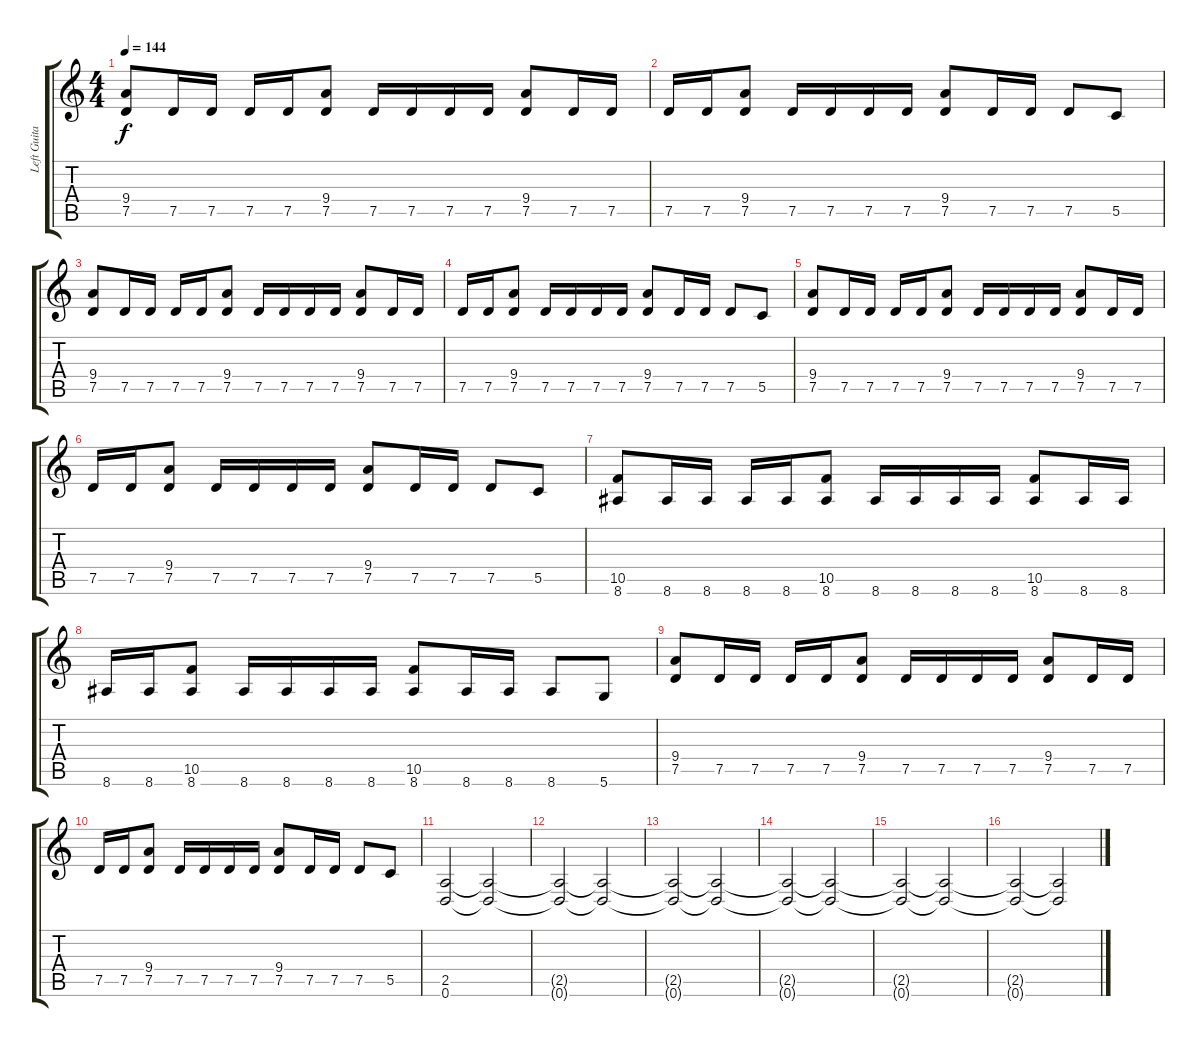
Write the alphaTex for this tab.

\track ("Left Guitar" "Left Guita") {instrument distortionguitar}
\staff {score tabs}
\tuning (D4 A3 F3 C3 G2 D2) {hide}
\ts (4 4)
\tempo 144
\clef g2
\ks c
(9.4 7.5).8{dy f} 7.5.16 7.5.16 7.5.16 7.5.16 (9.4 7.5).8 7.5.16 7.5.16 7.5.16 7.5.16 (9.4 7.5).8 7.5.16 7.5.16 |
7.5.16 7.5.16 (9.4 7.5).8 7.5.16 7.5.16 7.5.16 7.5.16 (9.4 7.5).8 7.5.16 7.5.16 7.5.8 5.5.8 |
(9.4 7.5).8 7.5.16 7.5.16 7.5.16 7.5.16 (9.4 7.5).8 7.5.16 7.5.16 7.5.16 7.5.16 (9.4 7.5).8 7.5.16 7.5.16 |
7.5.16 7.5.16 (9.4 7.5).8 7.5.16 7.5.16 7.5.16 7.5.16 (9.4 7.5).8 7.5.16 7.5.16 7.5.8 5.5.8 |
(9.4 7.5).8 7.5.16 7.5.16 7.5.16 7.5.16 (9.4 7.5).8 7.5.16 7.5.16 7.5.16 7.5.16 (9.4 7.5).8 7.5.16 7.5.16 |
7.5.16 7.5.16 (9.4 7.5).8 7.5.16 7.5.16 7.5.16 7.5.16 (9.4 7.5).8 7.5.16 7.5.16 7.5.8 5.5.8 |
(10.5 8.6).8 8.6.16 8.6.16 8.6.16 8.6.16 (10.5 8.6).8 8.6.16 8.6.16 8.6.16 8.6.16 (10.5 8.6).8 8.6.16 8.6.16 |
8.6.16 8.6.16 (10.5 8.6).8 8.6.16 8.6.16 8.6.16 8.6.16 (10.5 8.6).8 8.6.16 8.6.16 8.6.8 5.6.8 |
(9.4 7.5).8 7.5.16 7.5.16 7.5.16 7.5.16 (9.4 7.5).8 7.5.16 7.5.16 7.5.16 7.5.16 (9.4 7.5).8 7.5.16 7.5.16 |
7.5.16 7.5.16 (9.4 7.5).8 7.5.16 7.5.16 7.5.16 7.5.16 (9.4 7.5).8 7.5.16 7.5.16 7.5.8 5.5.8 |
(2.5 0.6).2 (2.5{t} 0.6{t}).2 |
(2.5{t} 0.6{t}).2 (2.5{t} 0.6{t}).2 |
(2.5{t} 0.6{t}).2 (2.5{t} 0.6{t}).2 |
(2.5{t} 0.6{t}).2 (2.5{t} 0.6{t}).2 |
(2.5{t} 0.6{t}).2 (2.5{t} 0.6{t}).2 |
(2.5{t} 0.6{t}).2 (2.5{t} 0.6{t}).2
